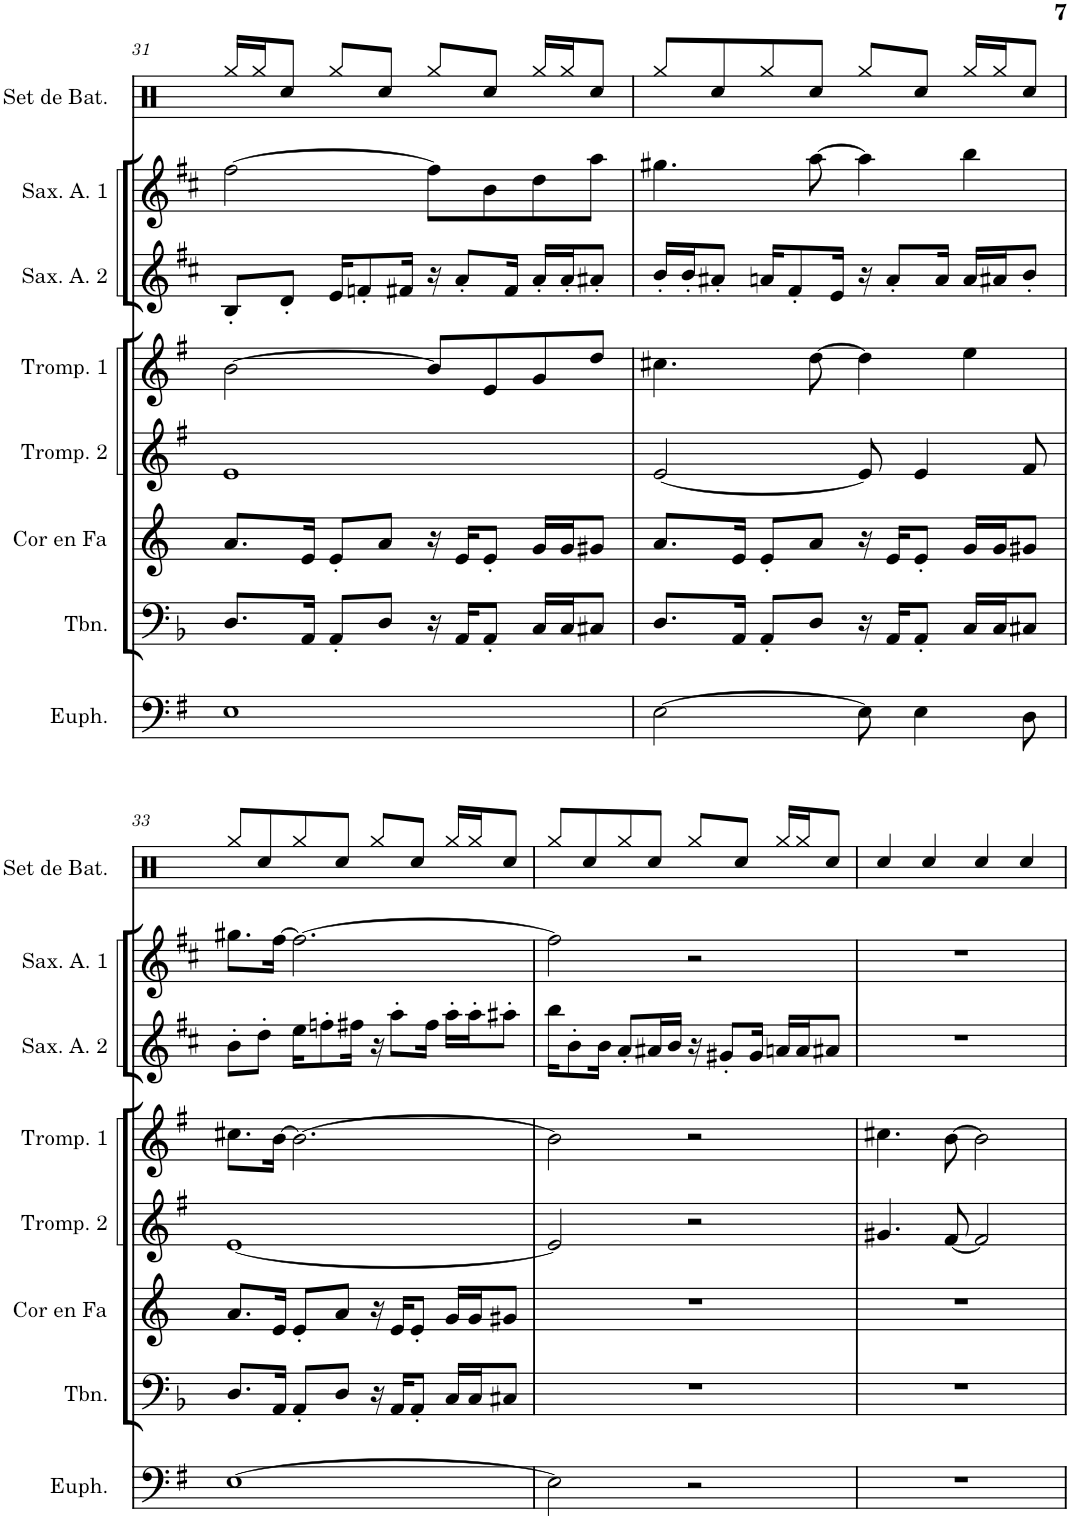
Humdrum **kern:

**kern	**kern	**kern	**kern	**kern	**kern	**kern	**kern
*part8	*part7	*part6	*part5	*part4	*part3	*part2	*part1
*staff8	*staff7	*staff6	*staff5	*staff4	*staff3	*staff2	*staff1
*I"Euphonium	*I"Trombone	*I"Cor en Fa	*I"Trompette 2	*I"Trompette 1	*I"Saxophone Alto 2	*I"Saxophone Alto 1	*I"Set de batterie
*I'Euph.	*I'Tbn.	*I'Cor en Fa	*I'Tromp. 2	*I'Tromp. 1	*I'Sax. A. 2	*I'Sax. A. 1	*I'Set de Bat.
!!LO:PB:g=z
*clefF4	*clefF4	*clefG2	*clefG2	*clefG2	*clefG2	*clefG2	*clefX
*Trd1c2	*	*Trd4c7	*Trd1c2	*Trd1c2	*Trd5c9	*Trd5c9	*
*k[f#]	*k[b-]	*k[]	*k[f#]	*k[f#]	*k[f#c#]	*k[f#c#]	*k[]
*M4/4	*M4/4	*M4/4	*M4/4	*M4/4	*M4/4	*M4/4	*M4/4
=31	=31	=31	=31	=31	=31	=31	=31
1E	8.D/L	8.a/L	1e	[2b\	8B'/L	[2ff#\	16Rgg/LL
.	.	.	.	.	.	.	16Rgg/J
.	.	.	.	.	8d'/J	.	8Rcc/J
.	16AA/Jk	16e/Jk	.	.	.	.	.
.	8AA'/L	8e'/L	.	.	16e/KL	.	8Rgg/L
.	.	.	.	.	8fn'/	.	.
.	8D/J	8a/J	.	.	.	.	8Rcc/J
.	.	.	.	.	16f#X/Jk	.	.
.	16r	16r	.	8b/L]	16r	8ff#\L]	8Rgg/L
.	16AA/KL	16e/KL	.	.	8a'/L	.	.
.	8AA'/J	8e'/J	.	8e/	.	8b\	8Rcc/J
.	.	.	.	.	16f#/Jk	.	.
.	16C/LL	16g/LL	.	8g/	16a'/LL	8dd\	16Rgg/LL
.	16C/J	16g/J	.	.	16a'/J	.	16Rgg/J
.	8C#X/J	8g#X/J	.	8dd/J	8a#X'/J	8aa\J	8Rcc/J
=32	=32	=32	=32	=32	=32	=32	=32
[2E\	8.D/L	8.a/L	[2e/	4.cc#X\	16b'/LL	4.gg#X\	8Rgg/L
.	.	.	.	.	16b'/J	.	.
.	.	.	.	.	8a#X'/J	.	8Rcc/
.	16AA/Jk	16e/Jk	.	.	.	.	.
.	8AA'/L	8e'/L	.	.	16an/KL	.	8Rgg/
.	.	.	.	.	8f#'/	.	.
.	8D/J	8a/J	.	[8dd\	.	[8aa\	8Rcc/J
.	.	.	.	.	16e/Jk	.	.
8E\]	16r	16r	8e/]	4dd\]	16r	4aa\]	8Rgg/L
.	16AA/KL	16e/KL	.	.	8a'/L	.	.
4E\	8AA'/J	8e'/J	4e/	.	.	.	8Rcc/J
.	.	.	.	.	16a/Jk	.	.
.	16C/LL	16g/LL	.	4ee\	16a/LL	4bb\	16Rgg/LL
.	16C/J	16g/J	.	.	16a#X/J	.	16Rgg/J
8D\	8C#X/J	8g#X/J	8f#/	.	8b'/J	.	8Rcc/J
!!LO:LB:g=z
=33	=33	=33	=33	=33	=33	=33	=33
[1E	8.D/L	8.a/L	[1e	8.cc#X\L	8b'\L	8.gg#X\L	8Rgg/L
.	.	.	.	.	8dd'\J	.	8Rcc/
.	16AA/Jk	16e/Jk	.	[16b\Jk	.	[16ff#\Jk	.
.	8AA'/L	8e'/L	.	2.b\_	16ee\KL	2.ff#\_	8Rgg/
.	.	.	.	.	8ffn'\	.	.
.	8D/J	8a/J	.	.	.	.	8Rcc/J
.	.	.	.	.	16ff#X\Jk	.	.
.	16r	16r	.	.	16r	.	8Rgg/L
.	16AA/KL	16e/KL	.	.	8aa'\L	.	.
.	8AA'/J	8e'/J	.	.	.	.	8Rcc/J
.	.	.	.	.	16ff#\Jk	.	.
.	16C/LL	16g/LL	.	.	16aa'\LL	.	16Rgg/LL
.	16C/J	16g/J	.	.	16aa'\J	.	16Rgg/J
.	8C#X/J	8g#X/J	.	.	8aa#X'\J	.	8Rcc/J
=34	=34	=34	=34	=34	=34	=34	=34
2E\]	1r	1r	2e/]	2b\]	16bb\KL	2ff#\]	8Rgg/L
.	.	.	.	.	8b'\	.	.
.	.	.	.	.	.	.	8Rcc/
.	.	.	.	.	16b\Jk	.	.
.	.	.	.	.	8a'/L	.	8Rgg/
.	.	.	.	.	16a#X/L	.	8Rcc/J
.	.	.	.	.	16b/JJ	.	.
2r	.	.	2r	2r	16r	2r	8Rgg/L
.	.	.	.	.	8g#X'/L	.	.
.	.	.	.	.	.	.	8Rcc/J
.	.	.	.	.	16g#/Jk	.	.
.	.	.	.	.	16an/LL	.	16Rgg/LL
.	.	.	.	.	16a/J	.	16Rgg/J
.	.	.	.	.	8a#X/J	.	8Rcc/J
=35	=35	=35	=35	=35	=35	=35	=35
1r	1r	1r	4.g#X/	4.cc#X\	1r	1r	4Rcc/
.	.	.	.	.	.	.	4Rcc/
.	.	.	[8f#/	[8b\	.	.	.
.	.	.	2f#/]	2b\]	.	.	4Rcc/
.	.	.	.	.	.	.	4Rcc/
=	=	=	=	=	=	=	=
*-	*-	*-	*-	*-	*-	*-	*-
